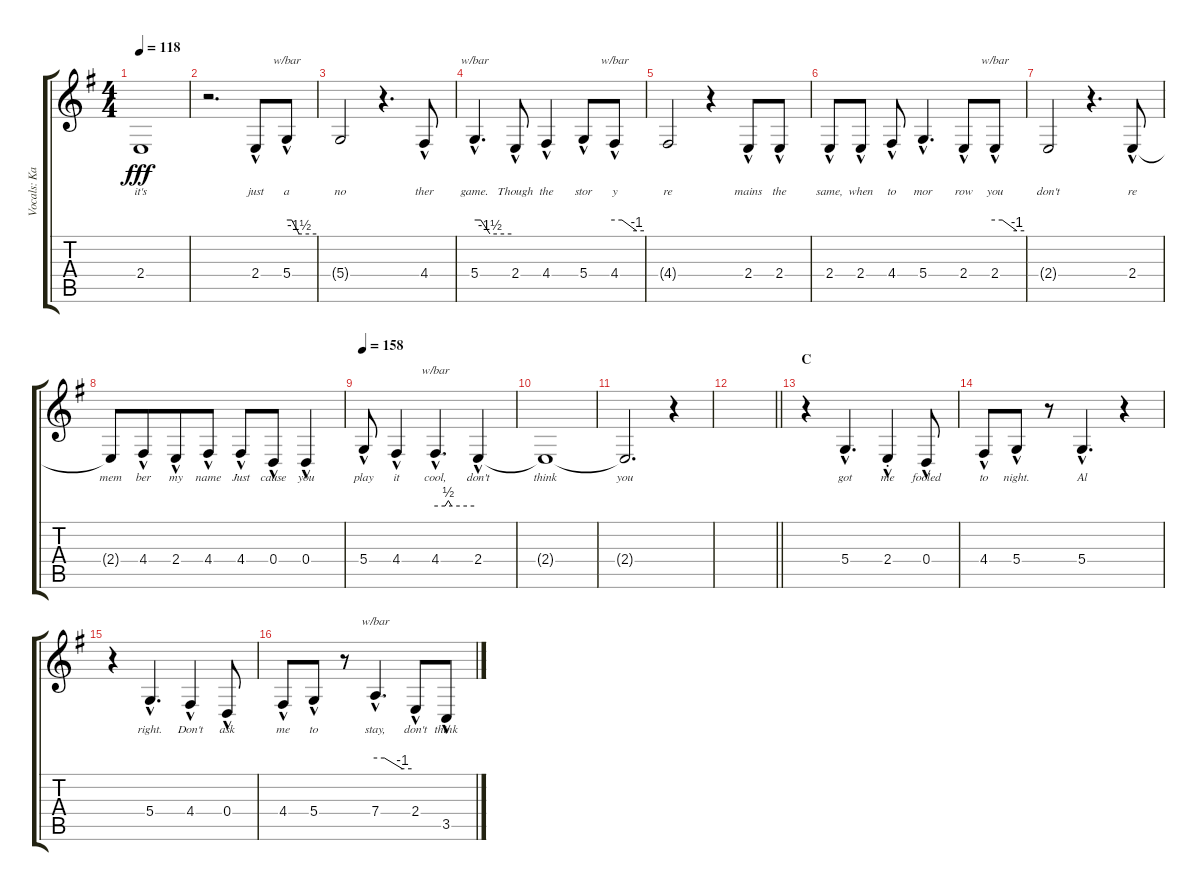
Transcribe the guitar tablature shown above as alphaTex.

\track ("Vocals: Kal" "Vocals: Ka") {instrument lead2sawtooth}
\staff {score tabs}
\tuning (E4 B3 G3 D3 A2 E2) {hide}
\ts (4 4)
\tempo 118
\clef g2
\ks g
2.4{t}.1{lyrics (0 "it's") lyrics (1 "") lyrics (2 "") lyrics (3 "") lyrics (4 "") dy fff} |
r.2{d} 2.4{hac}.8{lyrics (0 "just") lyrics (1 "") lyrics (2 "") lyrics (3 "") lyrics (4 "")} 5.4{hac}.8{tbe (custom default 0 0 10 0 25 -6 60 -6) lyrics (0 "a") lyrics (1 "") lyrics (2 "") lyrics (3 "") lyrics (4 "")} |
5.4{t}.2{lyrics (0 "no") lyrics (1 "") lyrics (2 "") lyrics (3 "") lyrics (4 "")} r.4{d} 4.4{hac}.8{lyrics (0 "ther") lyrics (1 "") lyrics (2 "") lyrics (3 "") lyrics (4 "")} |
5.4{hac}.4{d tbe (custom default 0 0 10 0 25 -6 60 -6) lyrics (0 "game.") lyrics (1 "") lyrics (2 "") lyrics (3 "") lyrics (4 "")} 2.4{hac}.8{lyrics (0 "Though") lyrics (1 "") lyrics (2 "") lyrics (3 "") lyrics (4 "")} 4.4{hac}.4{lyrics (0 "the") lyrics (1 "") lyrics (2 "") lyrics (3 "") lyrics (4 "")} 5.4{hac}.8{lyrics (0 "stor") lyrics (1 "") lyrics (2 "") lyrics (3 "") lyrics (4 "")} 4.4{hac}.8{tbe (custom default 0 0 15 0 45 -4 60 -4) lyrics (0 "y") lyrics (1 "") lyrics (2 "") lyrics (3 "") lyrics (4 "")} |
4.4{t}.2{lyrics (0 "re") lyrics (1 "") lyrics (2 "") lyrics (3 "") lyrics (4 "")} r.4 2.4{hac}.8{lyrics (0 "mains") lyrics (1 "") lyrics (2 "") lyrics (3 "") lyrics (4 "")} 2.4{hac}.8{lyrics (0 "the") lyrics (1 "") lyrics (2 "") lyrics (3 "") lyrics (4 "")} |
2.4{hac}.8{lyrics (0 "same,") lyrics (1 "") lyrics (2 "") lyrics (3 "") lyrics (4 "")} 2.4{hac}.8{lyrics (0 "when") lyrics (1 "") lyrics (2 "") lyrics (3 "") lyrics (4 "")} 4.4{hac}.8{lyrics (0 "to") lyrics (1 "") lyrics (2 "") lyrics (3 "") lyrics (4 "")} 5.4{hac}.4{d lyrics (0 "mor") lyrics (1 "") lyrics (2 "") lyrics (3 "") lyrics (4 "")} 2.4{hac}.8{lyrics (0 "row") lyrics (1 "") lyrics (2 "") lyrics (3 "") lyrics (4 "")} 2.4{hac}.8{tbe (custom default 0 0 15 0 45 -4 60 -4) lyrics (0 "you") lyrics (1 "") lyrics (2 "") lyrics (3 "") lyrics (4 "")} |
2.4{t}.2{lyrics (0 "don't") lyrics (1 "") lyrics (2 "") lyrics (3 "") lyrics (4 "")} r.4{d} 2.4{hac}.8{lyrics (0 "re") lyrics (1 "") lyrics (2 "") lyrics (3 "") lyrics (4 "")} |
2.4{t}.8{lyrics (0 "mem") lyrics (1 "") lyrics (2 "") lyrics (3 "") lyrics (4 "")} 4.4{hac}.8{lyrics (0 "ber") lyrics (1 "") lyrics (2 "") lyrics (3 "") lyrics (4 "") beam merge} 2.4{hac}.8{lyrics (0 "my") lyrics (1 "") lyrics (2 "") lyrics (3 "") lyrics (4 "")} 4.4{hac}.8{lyrics (0 "name") lyrics (1 "") lyrics (2 "") lyrics (3 "") lyrics (4 "")} 4.4{hac}.8{lyrics (0 "Just") lyrics (1 "") lyrics (2 "") lyrics (3 "") lyrics (4 "")} 0.4{hac}.8{lyrics (0 "cause") lyrics (1 "") lyrics (2 "") lyrics (3 "") lyrics (4 "")} 0.4{hac}.4{lyrics (0 "you") lyrics (1 "") lyrics (2 "") lyrics (3 "") lyrics (4 "")} |
\tempo 158
5.4{hac}.8{lyrics (0 "play") lyrics (1 "") lyrics (2 "") lyrics (3 "") lyrics (4 "")} 4.4{hac}.4{lyrics (0 "it") lyrics (1 "") lyrics (2 "") lyrics (3 "") lyrics (4 "")} 4.4{hac}.4{d tbe (custom default 0 0 15 0 20 2 25 0 60 0) lyrics (0 "cool,") lyrics (1 "") lyrics (2 "") lyrics (3 "") lyrics (4 "")} 2.4{hac}.4{lyrics (0 "don't") lyrics (1 "") lyrics (2 "") lyrics (3 "") lyrics (4 "")} |
2.4{t}.1{lyrics (0 "think") lyrics (1 "") lyrics (2 "") lyrics (3 "") lyrics (4 "")} |
2.4{t}.2{d lyrics (0 "you") lyrics (1 "") lyrics (2 "") lyrics (3 "") lyrics (4 "")} r.4 |
\barLineRight lightlight
|
\section ("" "C")
r.4 5.4{hac}.4{d lyrics (0 "got") lyrics (1 "") lyrics (2 "") lyrics (3 "") lyrics (4 "")} 2.4{hac st}.4{lyrics (0 "me") lyrics (1 "") lyrics (2 "") lyrics (3 "") lyrics (4 "")} 0.4{hac}.8{lyrics (0 "fooled") lyrics (1 "") lyrics (2 "") lyrics (3 "") lyrics (4 "")} |
4.4{hac}.8{lyrics (0 "to") lyrics (1 "") lyrics (2 "") lyrics (3 "") lyrics (4 "")} 5.4{hac}.8{lyrics (0 "night.") lyrics (1 "") lyrics (2 "") lyrics (3 "") lyrics (4 "")} r.8 5.4{hac}.4{d lyrics (0 "Al") lyrics (1 "") lyrics (2 "") lyrics (3 "") lyrics (4 "")} r.4 |
r.4 5.4{hac}.4{d lyrics (0 "right.") lyrics (1 "") lyrics (2 "") lyrics (3 "") lyrics (4 "")} 4.4{hac}.4{lyrics (0 "Don't") lyrics (1 "") lyrics (2 "") lyrics (3 "") lyrics (4 "")} 0.4{hac}.8{lyrics (0 "ask") lyrics (1 "") lyrics (2 "") lyrics (3 "") lyrics (4 "")} |
4.4{hac}.8{lyrics (0 "me") lyrics (1 "") lyrics (2 "") lyrics (3 "") lyrics (4 "")} 5.4{hac}.8{lyrics (0 "to") lyrics (1 "") lyrics (2 "") lyrics (3 "") lyrics (4 "")} r.8 7.4{hac}.4{d tbe (custom default 0 0 15 0 45 -4 60 -4) lyrics (0 "stay,") lyrics (1 "") lyrics (2 "") lyrics (3 "") lyrics (4 "")} 2.4{hac}.8{lyrics (0 "don't") lyrics (1 "") lyrics (2 "") lyrics (3 "") lyrics (4 "")} 3.5{hac}.8{lyrics (0 "think") lyrics (1 "") lyrics (2 "") lyrics (3 "") lyrics (4 "")}
